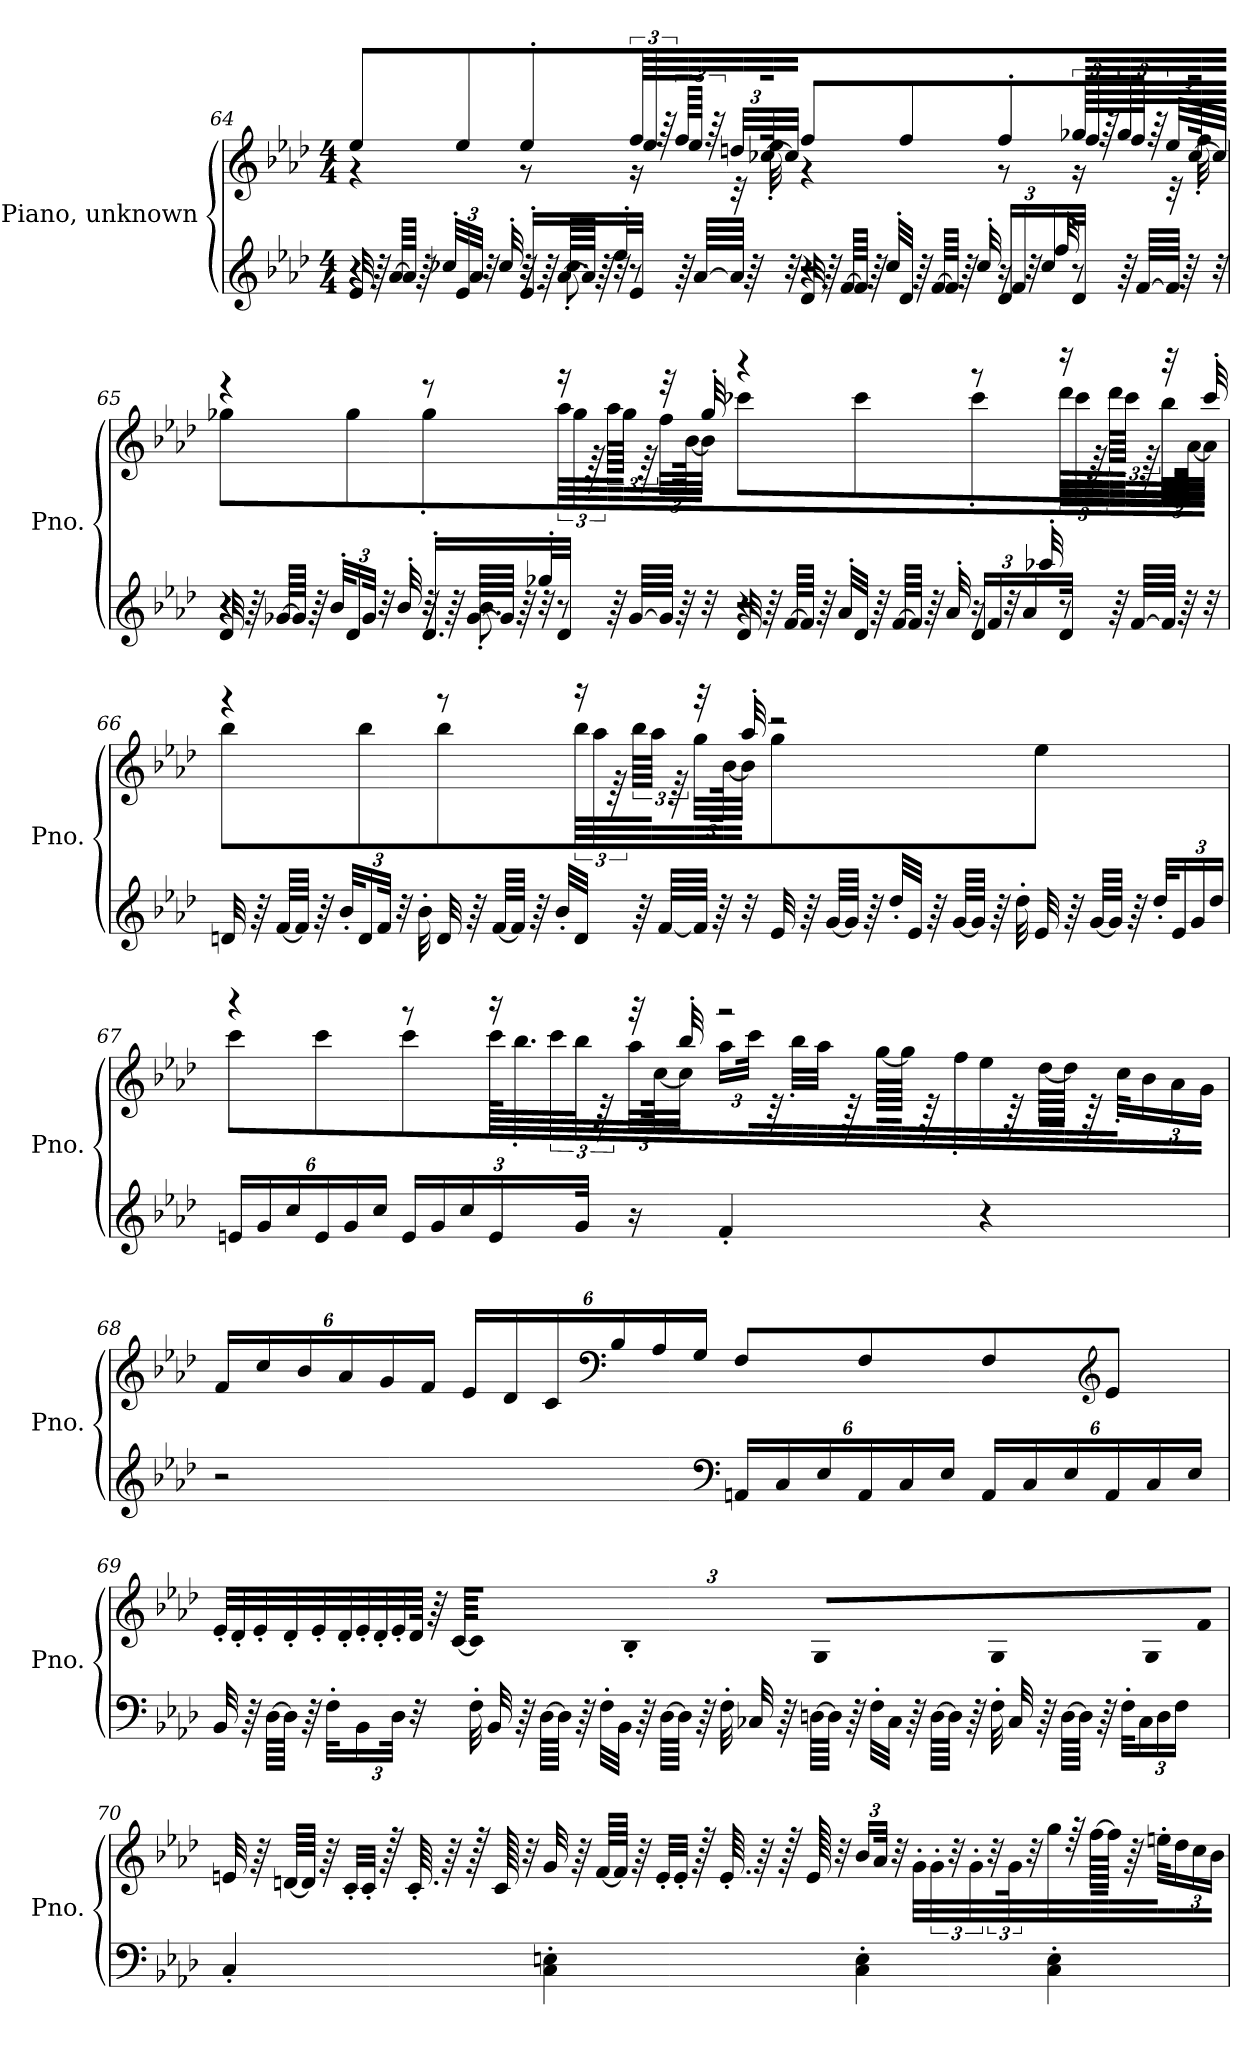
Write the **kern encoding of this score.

**kern	**kern
*part1	*part1
*staff2	*staff1
*I"Piano, unknown	*
*I'Pno.	*
!!LO:LB:g=z
*clefG2	*clefG2
*k[b-e-a-d-]	*k[b-e-a-d-]
*M4/4	*M4/4
=64	=64
*^	*^
*	*^	*	*
4r	4r	32e-/	8ee-/L	4r
.	.	64r	.	.
.	.	[64a-/LLLL	.	.
.	.	64a-/JJJJ]	.	.
.	.	64r	.	.
.	.	32cc-X'/KLL	.	.
*	*	*Xbrackettup	*	*
.	.	24e-/	8ee-/	.
.	.	48a-/JJk	.	.
.	.	32r	.	.
.	.	32cc-'/	.	.
32r	16r	16.e-'/LL	8ee-'/	8r
64r	.	.	.	.
[64a-/LLLL	.	.	.	.
64a-/JJJJ]	8.cc-'\	.	.	.
64r	.	.	.	.
32r	.	32ee-'/L	.	.
8r	.	32e-/JJJ	96ff/LLL	16r
.	.	.	96ee-/JJJJ	.
.	.	.	96r	.
.	.	64r	96ff/LLLL	.
.	.	.	96ee-/JJJJ	.
.	.	[64a-/LLLL	.	.
.	.	.	96r	.
*	*	*	*Xbrackettup	*
.	.	64a-/JJJJ]	48ddn/LLL	32r
.	.	64r	.	.
.	.	.	[96cc-X/K	.
.	.	32r	32cc-/JJJ]	32ee-'\
4r	2r	32d-/	8ff/L	4r
.	.	64r	.	.
.	.	[64f/LLLL	.	.
.	.	64f/JJJJ]	.	.
.	.	64r	.	.
.	.	32cc-'/LLL	.	.
.	.	32d-/JJJ	8ff/	.
.	.	64r	.	.
.	.	[64f/LLLL	.	.
.	.	64f/JJJJ]	.	.
.	.	64r	.	.
.	.	32cc-'/	.	.
16r	.	24d-/LL	8ff'/	8r
.	.	24f/	.	.
32r	.	.	.	.
.	.	24cc-/	.	.
32ff'/	.	.	.	.
*	*	*	*brackettup	*
8r	.	32d-/JJk	96gg-X/LLL	16r
.	.	.	96ff/JJJJ	.
.	.	.	96r	.
.	.	64r	96gg-/LLLL	.
.	.	.	96ff/JJJJ	.
.	.	[64f/LLLL	.	.
.	.	.	96r	.
*	*	*	*Xbrackettup	*
.	.	64f/JJJJ]	48ee-/LLL	32r
.	.	64r	.	.
.	.	.	[96cc-/K	.
.	.	32r	32cc-/JJJ]	32ff'\
!!LO:LB:g=z	!!
=65	=65	=65	=65	=65
4r	4r	32d-/	4r	8gg-X\L
.	.	64r	.	.
.	.	[64g-X/LLLL	.	.
.	.	64g-/JJJJ]	.	.
.	.	64r	.	.
.	.	32b-'/KLL	.	.
.	.	24d-/	.	8gg-\
.	.	48g-/JJk	.	.
.	.	32r	.	.
.	.	32b-'/	.	.
32r	16r	16.d-'/LL	8r	8gg-'\
64r	.	.	.	.
[64g-/LLLL	.	.	.	.
64g-/JJJJ]	8.b-'\	.	.	.
64r	.	.	.	.
32r	.	32gg-X'/L	.	.
*	*	*	*	*brackettup
8r	.	32d-/JJJ	16r	96aa-\LLL
.	.	.	.	96gg-\JJJJ
.	.	.	.	96r
.	.	64r	.	96aa-\LLLL
.	.	.	.	96gg-\JJJJ
.	.	[64g-/LLLL	.	.
.	.	.	.	96r
*	*	*	*	*Xbrackettup
.	.	64g-/JJJJ]	32r	48ff\LLL
.	.	64r	.	.
.	.	.	.	[96b-\K
.	.	32r	32gg-'/	32b-\JJJ]
4r	2r	32d-/	4r	8ccc-X\L
.	.	64r	.	.
.	.	[64f/LLLL	.	.
.	.	64f/JJJJ]	.	.
.	.	64r	.	.
.	.	32a-'/LLL	.	.
.	.	32d-/JJJ	.	8ccc-\
.	.	64r	.	.
.	.	[64f/LLLL	.	.
.	.	64f/JJJJ]	.	.
.	.	64r	.	.
.	.	32a-'/	.	.
16r	.	24d-/LL	8r	8ccc-'\
.	.	24f/	.	.
32r	.	.	.	.
.	.	24a-/	.	.
32ccc-X'/	.	.	.	.
*	*	*	*	*brackettup
8r	.	32d-/JJk	16r	96ddd-\LLL
.	.	.	.	96ccc-\JJJJ
.	.	.	.	96r
.	.	64r	.	96ddd-\LLLL
.	.	.	.	96ccc-\JJJJ
.	.	[64f/LLLL	.	.
.	.	.	.	96r
*	*	*	*	*Xbrackettup
.	.	64f/JJJJ]	32r	48bb-\LLL
.	.	64r	.	.
.	.	.	.	[96a-\K
.	.	32r	32ccc-'/	32a-\JJJ]
*v	*v	*v	*	*
!!LO:LB:g=z	!!
=66	=66	=66
32dn/	4r	8bb-\L
64r	.	.
[64f/LLLL	.	.
64f/JJJJ]	.	.
64r	.	.
32b-'/KLL	.	.
24d/	.	8bb-\
48f/JJk	.	.
32r	.	.
32b-'\	.	.
32d/	8r	8bb-\
64r	.	.
[64f/LLLL	.	.
64f/JJJJ]	.	.
64r	.	.
32b-'/LLL	.	.
*	*	*brackettup
32d/JJJ	16r	96bb-\LLL
.	.	96aa-\JJJJ
.	.	96r
64r	.	96bb-\LLLL
.	.	96aa-\JJJJ
[64f/LLLL	.	.
.	.	96r
*	*	*Xbrackettup
64f/JJJJ]	32r	48gg\LLL
64r	.	.
.	.	[96b-\K
32r	32aa-'/	32b-\JJJ]
32e-/	2r	4gg\
64r	.	.
[64g/LLLL	.	.
64g/JJJJ]	.	.
64r	.	.
32dd-'/LLL	.	.
32e-/JJJ	.	.
64r	.	.
[64g/LLLL	.	.
64g/JJJJ]	.	.
64r	.	.
32dd-'\	.	.
32e-/	.	4ee-\
64r	.	.
[64g/LLLL	.	.
64g/JJJJ]	.	.
64r	.	.
32dd-'/KLL	.	.
24e-/	.	.
24g/	.	.
24dd-/JJ	.	.
!!LO:PB:g=z	!!
=67	=67	=67
24en/LL	4r	8ccc\L
24g/	.	.
24cc/	.	.
24e/	.	8ccc\
24g/	.	.
24cc/JJ	.	.
24e/LL	8r	8ccc\
24g/	.	.
24cc/	.	.
24e/	16r	128ccc\KLLL
.	.	64.bb-'\
*	*	*brackettup
.	.	96ccc\
48g/JJk	.	96bb-\JJJJ
.	.	96r
*	*	*Xbrackettup
16r	32r	48aa-\LLL
.	.	[96cc\K
.	32bb-'/	32cc\JJJ]
4f'/	2r	24aa-\LL
.	.	48ccc\JJk
.	.	32r
.	.	32bb-'\LLL
.	.	32aa-\JJJ
.	.	64r
.	.	[64gg\LLLL
.	.	64gg\JJJJ]
.	.	64r
.	.	32ff'\
4r	.	32ee-\
.	.	64r
.	.	[64dd-\LLLL
.	.	64dd-\JJJJ]
.	.	64r
.	.	32cc'\KLL
.	.	24b-\
.	.	24a-\
.	.	24g\JJ
*	*v	*v
!!LO:LB:g=z
=68	=68
2r	24f/LL
.	24cc/
.	24b-/
.	24a-/
.	24g/
.	24f/JJ
.	24e-/LL
.	24d-/
.	24c/
*	*clefF4
.	24B-/
.	24A-/
.	24G/JJ
*clefF4	*
24AAn/LL	8F/L
24C/	.
24E-/	.
24AA/	8F/
24C/	.
24E-/JJ	.
24AA/LL	8F/
24C/	.
24E-/	.
*	*clefG2
24AA/	8e-/J
24C/	.
24E-/JJ	.
!!LO:LB:g=z
=69	=69
32BB-/	48e-'/LLL
.	48d-'/
64r	.
.	48e-'/
[64D-\LLLL	.
64D-\JJJJ]	48d-'/
64r	.
.	48e-'/
32F'\KLL	.
.	48d-'/
24BB-\	48e-'/
.	48d-'/
48D-\JJk	48e-'/
*	*brackettup
32r	96d-/JJJk
.	96r
.	[96c/KLLL
32F'\	32c/JJJ]
32BB-/	4B-'/
64r	.
[64D-\LLLL	.
64D-\JJJJ]	.
64r	.
32F'\LLL	.
32BB-\JJJ	.
64r	.
[64D-\LLLL	.
64D-\JJJJ]	.
64r	.
32F'\	.
32C-X/	8G/L
64r	.
[64Dn\LLLL	.
64D\JJJJ]	.
64r	.
32F'\LLL	.
32C-\JJJ	8G/
64r	.
[64D\LLLL	.
64D\JJJJ]	.
64r	.
32F'\	.
32C-/	8G/
64r	.
[64D\LLLL	.
64D\JJJJ]	.
64r	.
32F'\KLL	.
24C-\	8f/J
24D\	.
24F\JJ	.
!!LO:LB:g=z
=70	=70
4C'/	32en/
.	64r
.	[64dn/LLLL
.	64d/JJJJ]
.	64r
.	32c'/LLL
.	32c'/JJJ
.	128r
.	64.c'/
.	64r
.	128r
.	128c/
.	32r
4C\' 4En\'	32g/
.	64r
.	[64f/LLLL
.	64f/JJJJ]
.	64r
.	32e'/LLL
.	32e'/JJJ
.	128r
.	64.e'/
.	64r
.	128r
.	128e/
.	32r
*	*Xbrackettup
4C\' 4E\'	24b-/LL
.	48a-/JJk
.	32r
.	32g'/LLL
*	*brackettup
.	48g'/JJJ
.	48r
.	48g'/
.	48r
.	96g/
.	32r
4C\' 4E\'	32gg\
.	64r
.	[64ff\LLLL
.	64ff\JJJJ]
.	64r
.	32een'\KLL
*	*Xbrackettup
.	24dd-\
.	24cc\
.	24b-\JJ
=	=
*-	*-
